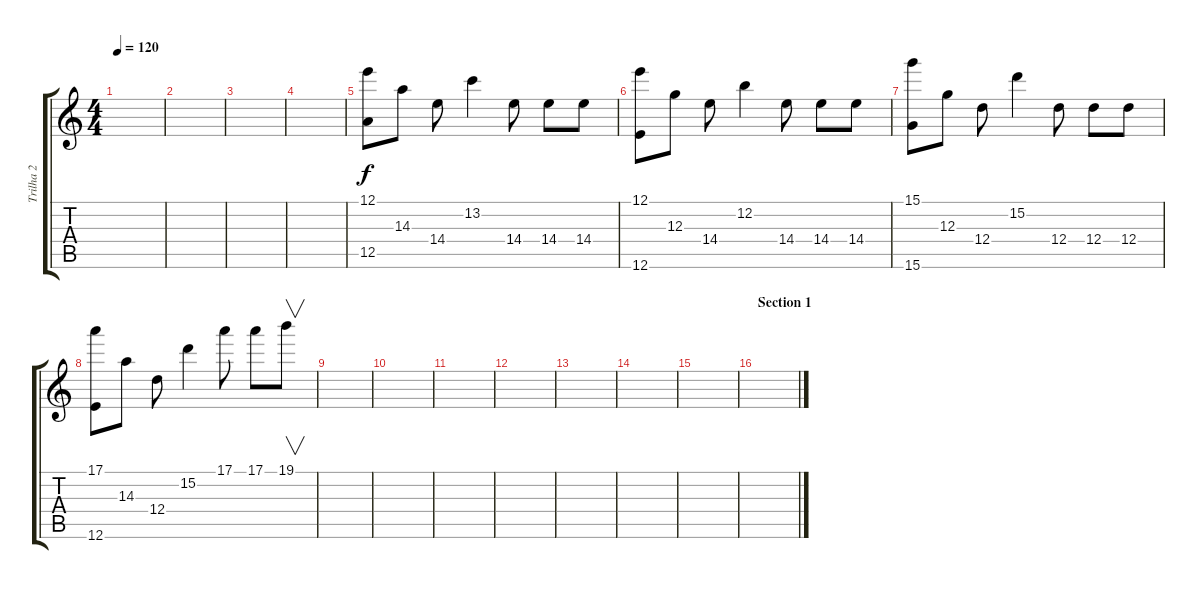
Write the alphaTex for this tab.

\track ("Trilha 2" "Trilha 2") {instrument acousticguitarnylon}
\staff {score tabs}
\tuning (E4 B3 G3 D3 A2 E2) {hide}
\ts (4 4)
\tempo 120
\clef g2
\ks c
|
|
|
|
(12.1 12.5).8 14.3.8 14.4.8 13.2.4 14.4.8 14.4.8 14.4.8 |
(12.1 12.6).8 12.3.8 14.4.8 12.2.4 14.4.8 14.4.8 14.4.8 |
(15.1 15.6).8 12.3.8 12.4.8 15.2.4 12.4.8 12.4.8 12.4.8 |
(17.1 12.6).8 14.3.8 12.4.8 15.2.4 17.1.8 17.1.8 19.1.8{v} |
|
|
|
|
|
|
|
\section ("" "Section 1")
